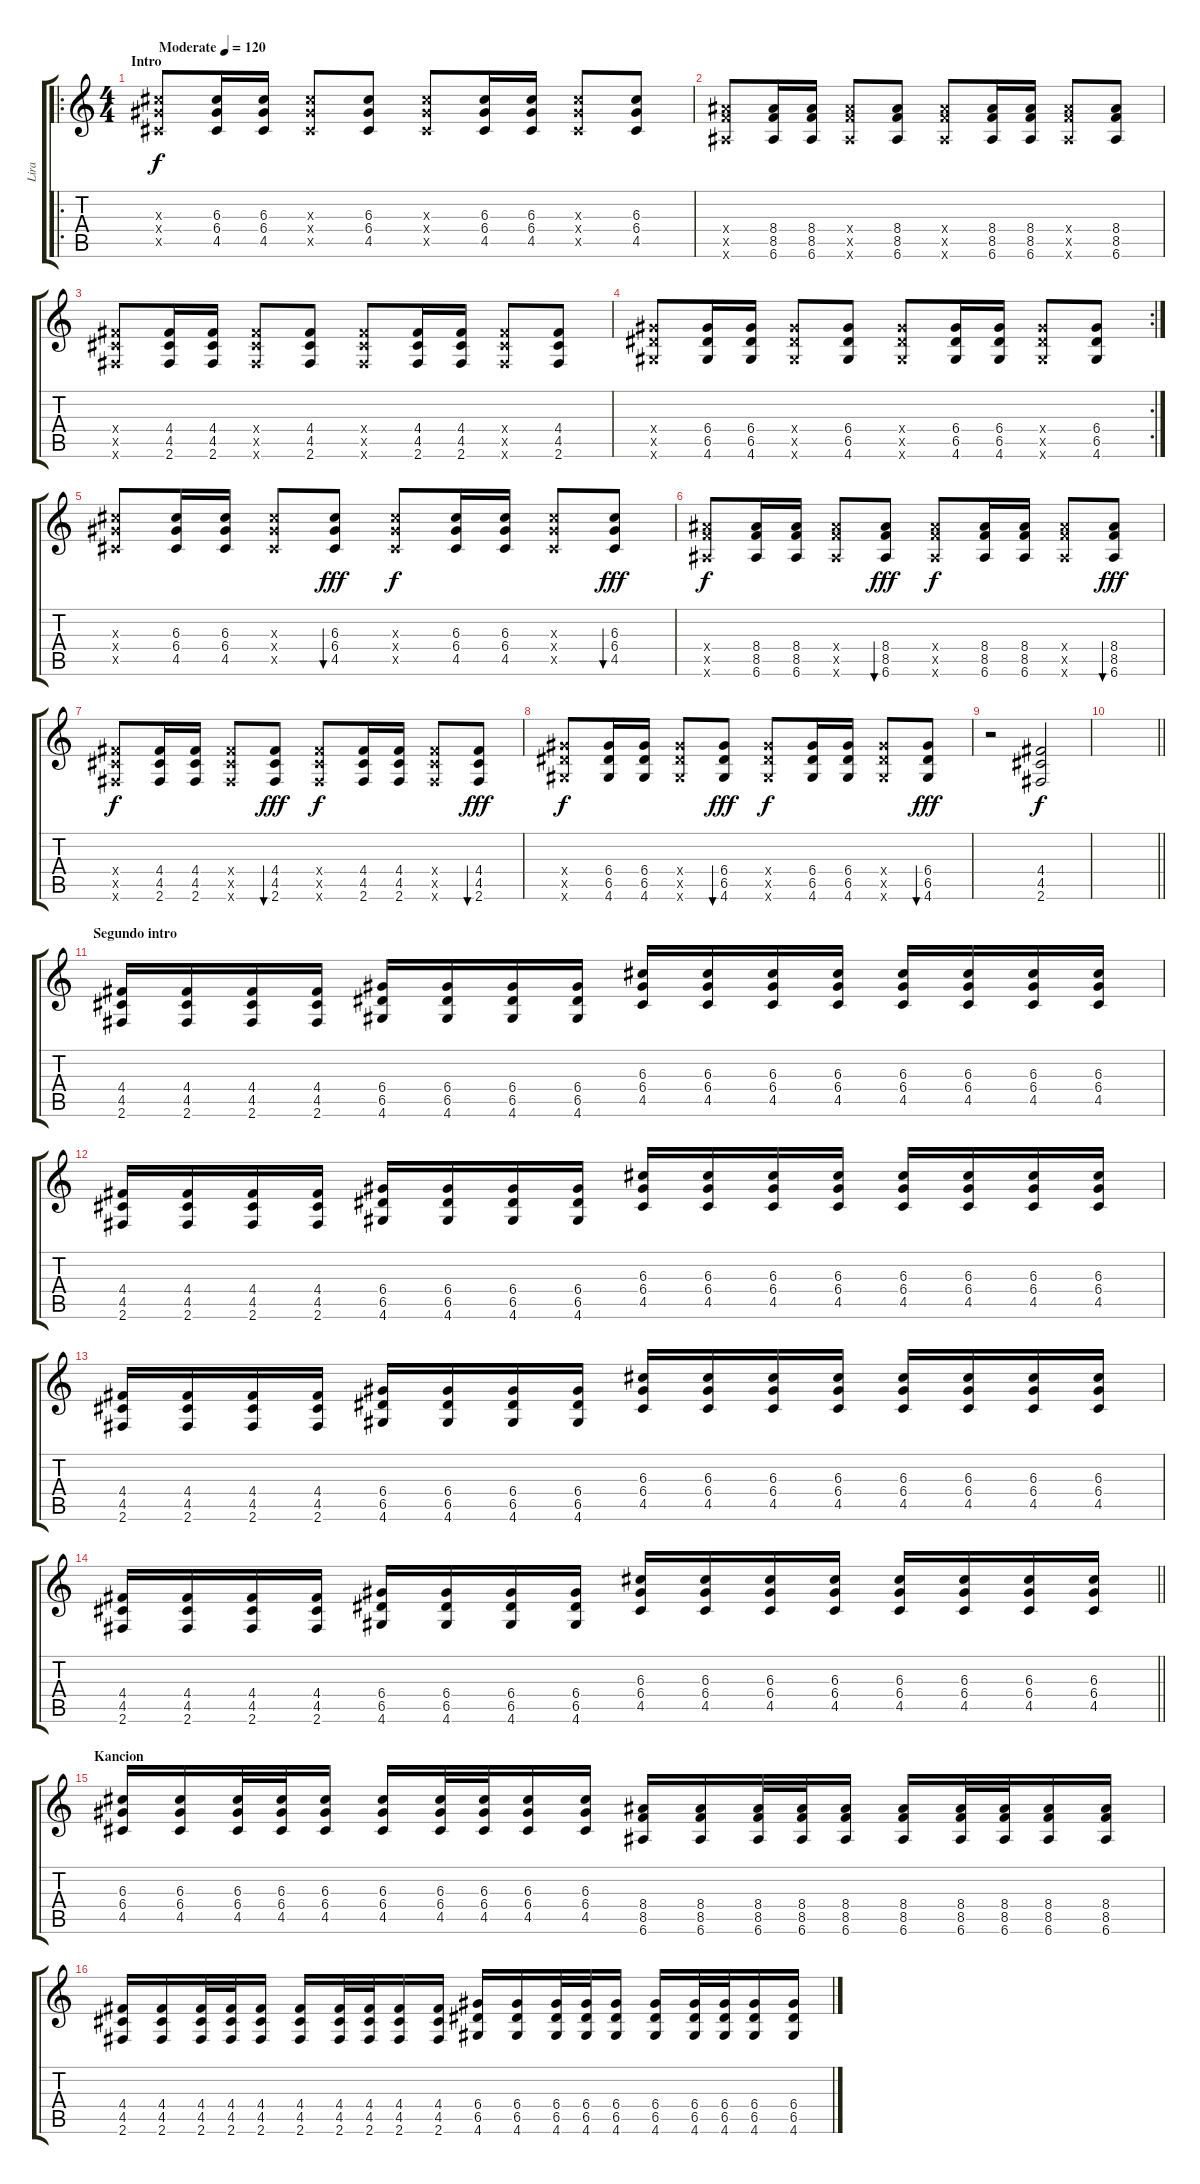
\track ("Lira" "Lira") {instrument distortionguitar}
\staff {score tabs}
\tuning (E4 B3 G3 D3 A2 E2) {hide}
\ro
\ts (4 4)
\section ("" "Intro")
\tempo (120 "Moderate")
\clef g2
\ks c
(6.3{x} 6.4{x} 4.5{x}).8{dy f instrument distortionguitar} (6.3 6.4 4.5).16 (6.3 6.4 4.5).16 (6.3{x} 6.4{x} 4.5{x}).8 (6.3 6.4 4.5).8 (6.3{x} 6.4{x} 4.5{x}).8 (6.3 6.4 4.5).16 (6.3 6.4 4.5).16 (6.3{x} 6.4{x} 4.5{x}).8 (6.3 6.4 4.5).8 |
(8.4{x} 8.5{x} 6.6{x}).8 (8.4 8.5 6.6).16 (8.4 8.5 6.6).16 (8.4{x} 8.5{x} 6.6{x}).8 (8.4 8.5 6.6).8 (8.4{x} 8.5{x} 6.6{x}).8 (8.4 8.5 6.6).16 (8.4 8.5 6.6).16 (8.4{x} 8.5{x} 6.6{x}).8 (8.4 8.5 6.6).8 |
(4.4{x} 4.5{x} 2.6{x}).8 (4.4 4.5 2.6).16 (4.4 4.5 2.6).16 (4.4{x} 4.5{x} 2.6{x}).8 (4.4 4.5 2.6).8 (4.4{x} 4.5{x} 2.6{x}).8 (4.4 4.5 2.6).16 (4.4 4.5 2.6).16 (4.4{x} 4.5{x} 2.6{x}).8 (4.4 4.5 2.6).8 |
\rc 2
(6.4{x} 6.5{x} 4.6{x}).8 (6.4 6.5 4.6).16 (6.4 6.5 4.6).16 (6.4{x} 6.5{x} 4.6{x}).8 (6.4 6.5 4.6).8 (6.4{x} 6.5{x} 4.6{x}).8 (6.4 6.5 4.6).16 (6.4 6.5 4.6).16 (6.4{x} 6.5{x} 4.6{x}).8 (6.4 6.5 4.6).8 |
(6.3{x} 6.4{x} 4.5{x}).8 (6.3 6.4 4.5).16 (6.3 6.4 4.5).16 (6.3{x} 6.4{x} 4.5{x}).8 (6.3 6.4 4.5).8{bu 60 dy fff} (6.3{x} 6.4{x} 4.5{x}).8{dy f} (6.3 6.4 4.5).16 (6.3 6.4 4.5).16 (6.3{x} 6.4{x} 4.5{x}).8 (6.3 6.4 4.5).8{bu 60 dy fff} |
(8.4{x} 8.5{x} 6.6{x}).8{dy f} (8.4 8.5 6.6).16 (8.4 8.5 6.6).16 (8.4{x} 8.5{x} 6.6{x}).8 (8.4 8.5 6.6).8{bu 60 dy fff} (8.4{x} 8.5{x} 6.6{x}).8{dy f} (8.4 8.5 6.6).16 (8.4 8.5 6.6).16 (8.4{x} 8.5{x} 6.6{x}).8 (8.4 8.5 6.6).8{bu 60 dy fff} |
(4.4{x} 4.5{x} 2.6{x}).8{dy f} (4.4 4.5 2.6).16 (4.4 4.5 2.6).16 (4.4{x} 4.5{x} 2.6{x}).8 (4.4 4.5 2.6).8{bu 60 dy fff} (4.4{x} 4.5{x} 2.6{x}).8{dy f} (4.4 4.5 2.6).16 (4.4 4.5 2.6).16 (4.4{x} 4.5{x} 2.6{x}).8 (4.4 4.5 2.6).8{bu 60 dy fff} |
(6.4{x} 6.5{x} 4.6{x}).8{dy f} (6.4 6.5 4.6).16 (6.4 6.5 4.6).16 (6.4{x} 6.5{x} 4.6{x}).8 (6.4 6.5 4.6).8{bu 60 dy fff} (6.4{x} 6.5{x} 4.6{x}).8{dy f} (6.4 6.5 4.6).16 (6.4 6.5 4.6).16 (6.4{x} 6.5{x} 4.6{x}).8 (6.4 6.5 4.6).8{bu 60 dy fff} |
r.2 (4.4 4.5 2.6).2{dy f} |
\barLineRight lightlight
|
\section ("" "Segundo intro")
(4.4 4.5 2.6).16 (4.4 4.5 2.6).16 (4.4 4.5 2.6).16 (4.4 4.5 2.6).16 (6.4 6.5 4.6).16 (6.4 6.5 4.6).16 (6.4 6.5 4.6).16 (6.4 6.5 4.6).16 (6.3 6.4 4.5).16 (6.3 6.4 4.5).16 (6.3 6.4 4.5).16 (6.3 6.4 4.5).16 (6.3 6.4 4.5).16 (6.3 6.4 4.5).16 (6.3 6.4 4.5).16 (6.3 6.4 4.5).16 |
(4.4 4.5 2.6).16 (4.4 4.5 2.6).16 (4.4 4.5 2.6).16 (4.4 4.5 2.6).16 (6.4 6.5 4.6).16 (6.4 6.5 4.6).16 (6.4 6.5 4.6).16 (6.4 6.5 4.6).16 (6.3 6.4 4.5).16 (6.3 6.4 4.5).16 (6.3 6.4 4.5).16 (6.3 6.4 4.5).16 (6.3 6.4 4.5).16 (6.3 6.4 4.5).16 (6.3 6.4 4.5).16 (6.3 6.4 4.5).16 |
(4.4 4.5 2.6).16 (4.4 4.5 2.6).16 (4.4 4.5 2.6).16 (4.4 4.5 2.6).16 (6.4 6.5 4.6).16 (6.4 6.5 4.6).16 (6.4 6.5 4.6).16 (6.4 6.5 4.6).16 (6.3 6.4 4.5).16 (6.3 6.4 4.5).16 (6.3 6.4 4.5).16 (6.3 6.4 4.5).16 (6.3 6.4 4.5).16 (6.3 6.4 4.5).16 (6.3 6.4 4.5).16 (6.3 6.4 4.5).16 |
\barLineRight lightlight
(4.4 4.5 2.6).16 (4.4 4.5 2.6).16 (4.4 4.5 2.6).16 (4.4 4.5 2.6).16 (6.4 6.5 4.6).16 (6.4 6.5 4.6).16 (6.4 6.5 4.6).16 (6.4 6.5 4.6).16 (6.3 6.4 4.5).16 (6.3 6.4 4.5).16 (6.3 6.4 4.5).16 (6.3 6.4 4.5).16 (6.3 6.4 4.5).16 (6.3 6.4 4.5).16 (6.3 6.4 4.5).16 (6.3 6.4 4.5).16 |
\section ("" "Kancion")
(6.3 6.4 4.5).16 (6.3 6.4 4.5).16 (6.3 6.4 4.5).32 (6.3 6.4 4.5).32 (6.3 6.4 4.5).16 (6.3 6.4 4.5).16 (6.3 6.4 4.5).32 (6.3 6.4 4.5).32 (6.3 6.4 4.5).16 (6.3 6.4 4.5).16 (8.4 8.5 6.6).16 (8.4 8.5 6.6).16 (8.4 8.5 6.6).32 (8.4 8.5 6.6).32 (8.4 8.5 6.6).16 (8.4 8.5 6.6).16 (8.4 8.5 6.6).32 (8.4 8.5 6.6).32 (8.4 8.5 6.6).16 (8.4 8.5 6.6).16 |
(4.4 4.5 2.6).16 (4.4 4.5 2.6).16 (4.4 4.5 2.6).32 (4.4 4.5 2.6).32 (4.4 4.5 2.6).16 (4.4 4.5 2.6).16 (4.4 4.5 2.6).32 (4.4 4.5 2.6).32 (4.4 4.5 2.6).16 (4.4 4.5 2.6).16 (6.4 6.5 4.6).16 (6.4 6.5 4.6).16 (6.4 6.5 4.6).32 (6.4 6.5 4.6).32 (6.4 6.5 4.6).16 (6.4 6.5 4.6).16 (6.4 6.5 4.6).32 (6.4 6.5 4.6).32 (6.4 6.5 4.6).16 (6.4 6.5 4.6).16
